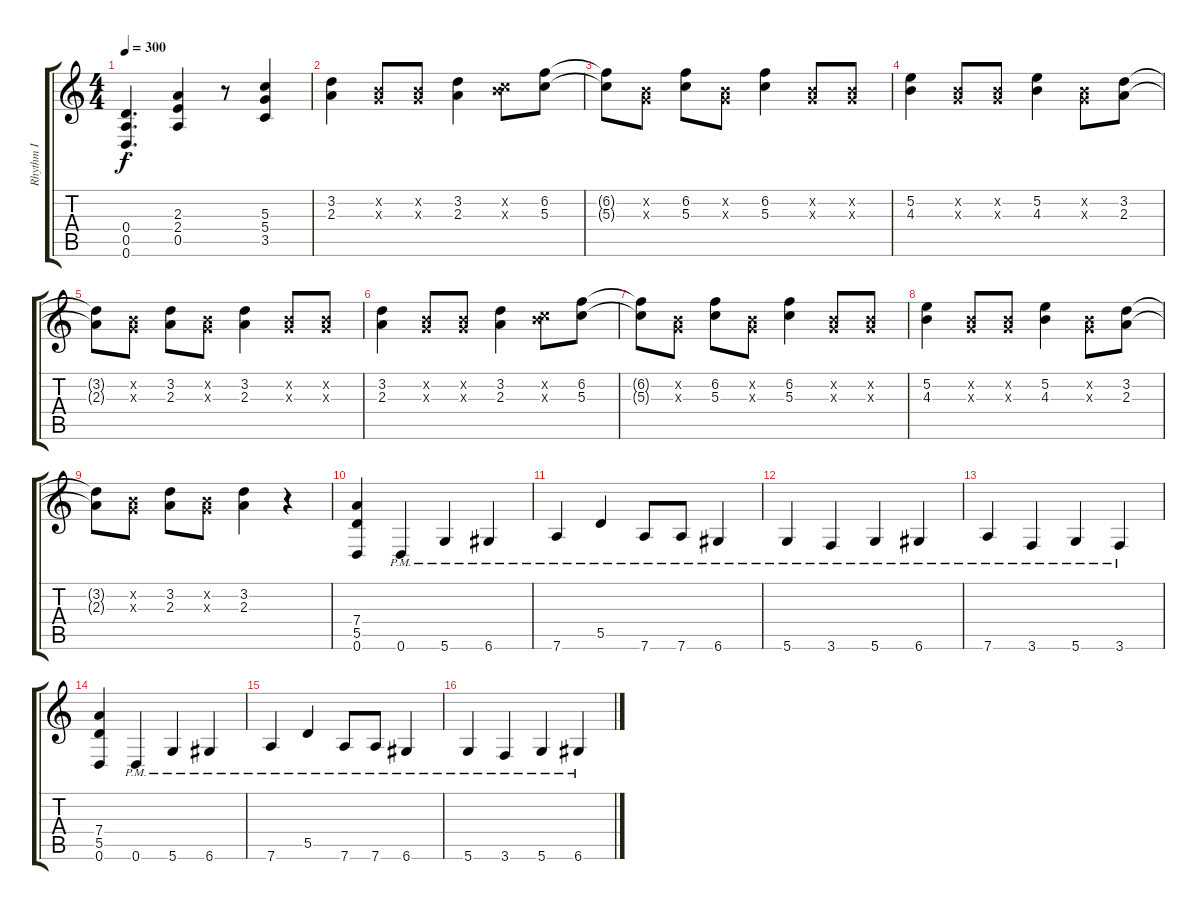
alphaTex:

\track ("Rhythm I" "Rhythm I") {instrument distortionguitar}
\staff {score tabs}
\tuning (E4 B3 G3 D3 A2 D2) {hide}
\ts (4 4)
\tempo 300
\clef g2
\ks c
(0.4{st} 0.5{st} 0.6{st}).4{d dy f} (2.3 2.4 0.5).4 r.8 (5.3 5.4 3.5).4 |
(3.2 2.3).4 (0.2{x} 0.3{x}).8 (0.2{x} 0.3{x}).8 (3.2 2.3).4 (0.2{x} 5.3{x}).8 (6.2 5.3).8 |
(6.2{t} 5.3{t}).8 (0.2{x} 0.3{x}).8 (6.2 5.3).8 (0.2{x} 0.3{x}).8 (6.2 5.3).4 (0.2{x} 0.3{x}).8 (0.2{x} 0.3{x}).8 |
(5.2 4.3).4 (0.2{x} 0.3{x}).8 (0.2{x} 0.3{x}).8 (5.2 4.3).4 (0.2{x} 0.3{x}).8 (3.2 2.3).8 |
(3.2{t} 2.3{t}).8 (0.2{x} 0.3{x}).8 (3.2 2.3).8 (0.2{x} 0.3{x}).8 (3.2 2.3).4 (0.2{x} 0.3{x}).8 (0.2{x} 0.3{x}).8 |
(3.2 2.3).4 (0.2{x} 0.3{x}).8 (0.2{x} 0.3{x}).8 (3.2 2.3).4 (0.2{x} 5.3{x}).8 (6.2 5.3).8 |
(6.2{t} 5.3{t}).8 (0.2{x} 0.3{x}).8 (6.2 5.3).8 (0.2{x} 0.3{x}).8 (6.2 5.3).4 (0.2{x} 0.3{x}).8 (0.2{x} 0.3{x}).8 |
(5.2 4.3).4 (0.2{x} 0.3{x}).8 (0.2{x} 0.3{x}).8 (5.2 4.3).4 (0.2{x} 0.3{x}).8 (3.2 2.3).8 |
(3.2{t} 2.3{t}).8 (0.2{x} 0.3{x}).8 (3.2 2.3).8 (0.2{x} 0.3{x}).8 (3.2 2.3).4 r.4 |
(7.4 5.5 0.6).4 0.6{pm}.4 5.6{pm}.4 6.6{pm}.4 |
7.6{pm}.4 5.5{pm}.4 7.6{pm}.8 7.6{pm}.8 6.6{pm}.4 |
5.6{pm}.4 3.6{pm}.4 5.6{pm}.4 6.6{pm}.4 |
7.6{pm}.4 3.6{pm}.4 5.6{pm}.4 3.6{pm}.4 |
(7.4 5.5 0.6).4 0.6{pm}.4 5.6{pm}.4 6.6{pm}.4 |
7.6{pm}.4 5.5{pm}.4 7.6{pm}.8 7.6{pm}.8 6.6{pm}.4 |
5.6{pm}.4 3.6{pm}.4 5.6{pm}.4 6.6{pm}.4
